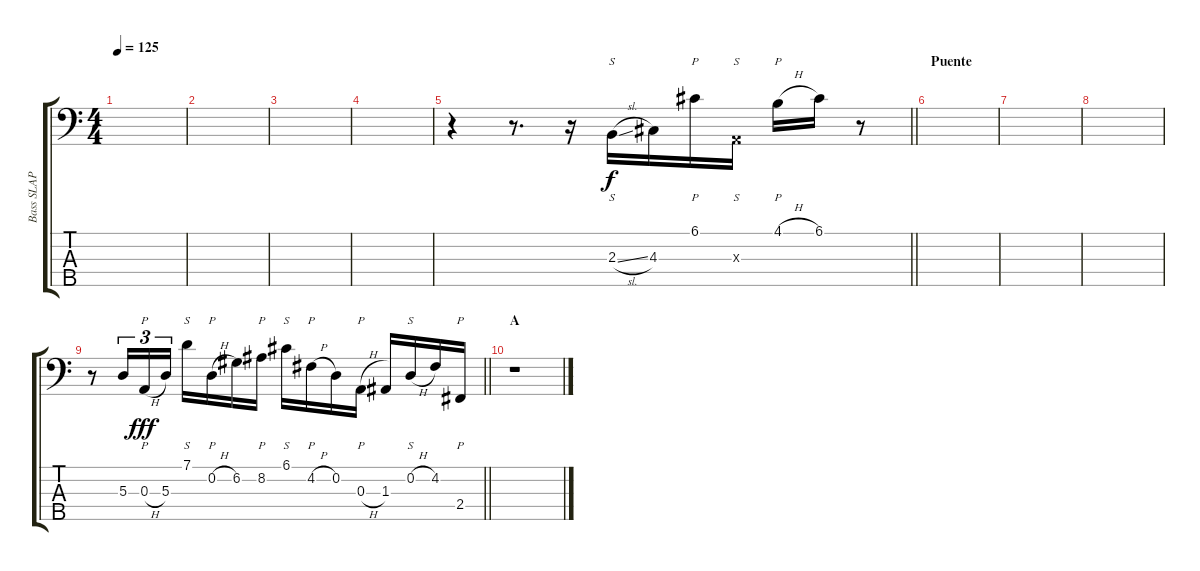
\track ("Bass SLAP parts" "Bass SLAP ") {instrument slapbass1}
\staff {score tabs}
\tuning (G2 D2 A1 E1 B0) {hide}
\ts (4 4)
\tempo 125
\clef f4
\ks c
|
|
|
|
\barLineRight lightlight
r.4 r.8{d} r.16 2.3{sl}.16{s} 4.3.16 6.1.16{p} 0.3{x}.16{s} 4.1{h}.16{p} 6.1.16 r.8 |
\section ("" "Puente")
|
|
|
\barLineRight lightlight
r.8 5.3.16{tu (3 2) dy f} 0.3{h}.16{p tu (3 2) dy fff} 5.3.16{tu (3 2)} 7.1.16{s} 0.2{h}.16{p} 6.2.16 8.2.16{p} 6.1.16{s} 4.2{h}.16{p} 0.2.16 0.3{h}.16{p} 1.3.16 0.2{h}.16{s} 4.2.16 2.4.16{p} |
\section ("" "A")
r.1
